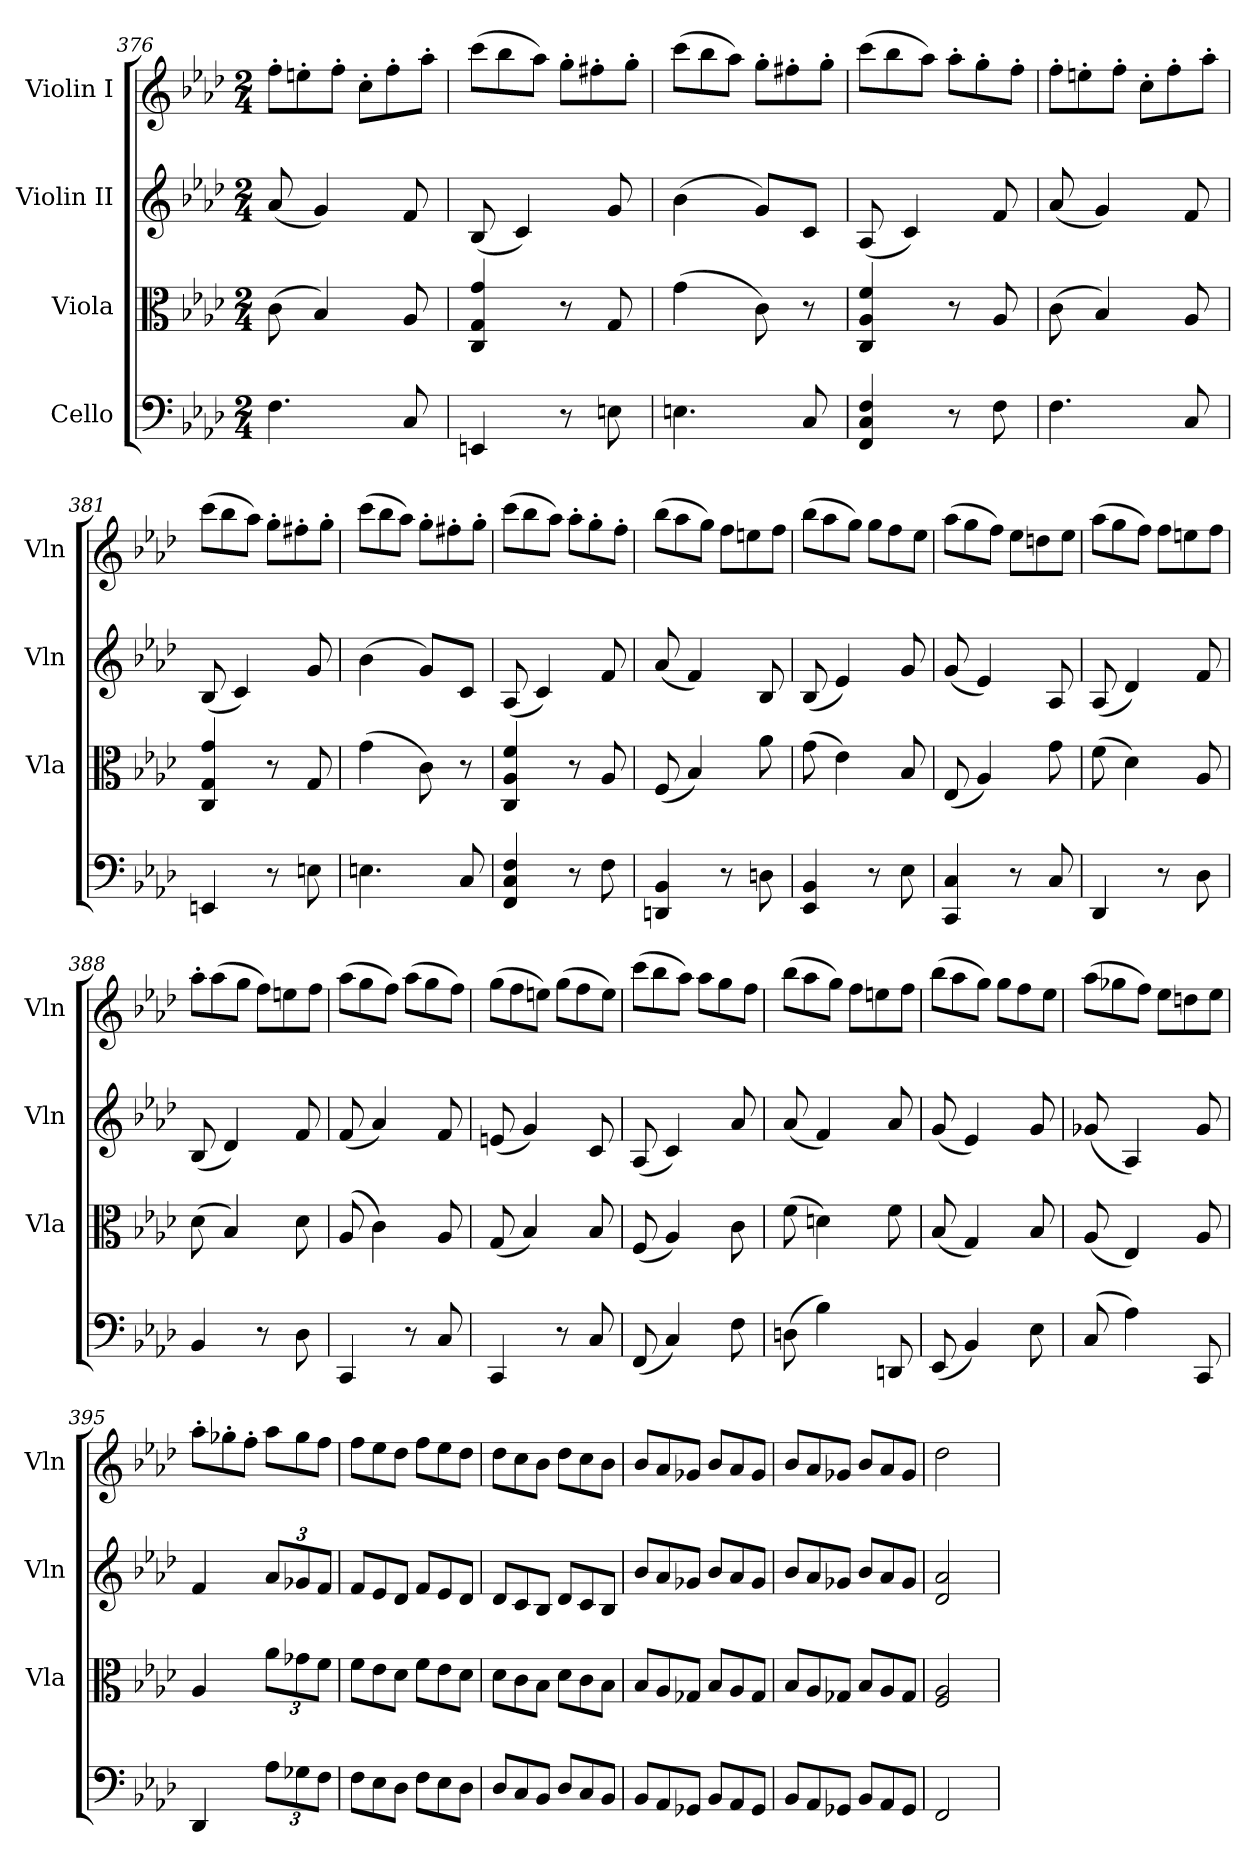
**kern	**kern	**kern	**kern
*part4	*part3	*part2	*part1
*staff4	*staff3	*staff2	*staff1
*I"Cello	*I"Viola	*I"Violin II	*I"Violin I
*	*I'Vla	*I'Vln	*I'Vln
*clefF4	*clefC3	*clefG2	*clefG2
*k[b-e-a-d-]	*k[b-e-a-d-]	*k[b-e-a-d-]	*k[b-e-a-d-]
*M2/4	*M2/4	*M2/4	*M2/4
*	*	*	*Xtuplet
=376	=376	=376	=376
4.F\	(>8c\	(<8a-/	12ff'\L
.	.	.	12een'\
.	4B-/)	4g/)	.
.	.	.	12ff'\J
.	.	.	12cc'\L
.	.	.	12ff'\
8C/	8A-/	8f/	.
.	.	.	12aa-'\J
=377	=377	=377	=377
4EEn/	4C/ 4G/ 4g/	(<8B-/	(>12ccc\L
.	.	.	12bb-\
.	.	4c/)	.
.	.	.	12aa-\J)
8r	8r	.	12gg'\L
.	.	.	12ff#X'\
8En\	8G/	8g/	.
.	.	.	12gg'\J
=378	=378	=378	=378
4.En\	(>4g\	(>4b-\	(>12ccc\L
.	.	.	12bb-\
.	.	.	12aa-\J)
.	8c\)	8g/L)	12gg'\L
.	.	.	12ff#X'\
8C/	8r	8c/J	.
.	.	.	12gg'\J
!!LO:LB:g=z
=379	=379	=379	=379
4FF/ 4C/ 4F/	4C/ 4A-/ 4f/	(<8A-/	(>12ccc\L
.	.	.	12bb-\
.	.	4c/)	.
.	.	.	12aa-\J)
8r	8r	.	12aa-'\L
.	.	.	12gg'\
8F\	8A-/	8f/	.
.	.	.	12ff'\J
=380	=380	=380	=380
4.F\	(>8c\	(<8a-/	12ff'\L
.	.	.	12een'\
.	4B-/)	4g/)	.
.	.	.	12ff'\J
.	.	.	12cc'\L
.	.	.	12ff'\
8C/	8A-/	8f/	.
.	.	.	12aa-'\J
=381	=381	=381	=381
4EEn/	4C/ 4G/ 4g/	(<8B-/	(>12ccc\L
.	.	.	12bb-\
.	.	4c/)	.
.	.	.	12aa-\J)
8r	8r	.	12gg'\L
.	.	.	12ff#X'\
8En\	8G/	8g/	.
.	.	.	12gg'\J
=382	=382	=382	=382
4.En\	(>4g\	(>4b-\	(>12ccc\L
.	.	.	12bb-\
.	.	.	12aa-\J)
.	8c\)	8g/L)	12gg'\L
.	.	.	12ff#X'\
8C/	8r	8c/J	.
.	.	.	12gg'\J
=383	=383	=383	=383
4FF/ 4C/ 4F/	4C/ 4A-/ 4f/	(<8A-/	(>12ccc\L
.	.	.	12bb-\
.	.	4c/)	.
.	.	.	12aa-\J)
8r	8r	.	12aa-'\L
.	.	.	12gg'\
8F\	8A-/	8f/	.
.	.	.	12ff'\J
=384	=384	=384	=384
4DDn/ 4BB-/	(<8F/	(<8a-/	(>12bb-\L
.	.	.	12aa-\
.	4B-/)	4f/)	.
.	.	.	12gg\J)
8r	.	.	12ff\L
.	.	.	12een\
8Dn\	8a-\	8B-/	.
.	.	.	12ff\J
=385	=385	=385	=385
4EE-/ 4BB-/	(>8g\	(<8B-/	(>12bb-\L
.	.	.	12aa-\
.	4e-\)	4e-/)	.
.	.	.	12gg\J)
8r	.	.	12gg\L
.	.	.	12ff\
8E-\	8B-/	8g/	.
.	.	.	12ee-\J
=386	=386	=386	=386
4CC/ 4C/	(<8E-/	(<8g/	(>12aa-\L
.	.	.	12gg\
.	4A-/)	4e-/)	.
.	.	.	12ff\J)
8r	.	.	12ee-\L
.	.	.	12ddn\
8C/	8g\	8A-/	.
.	.	.	12ee-\J
=387	=387	=387	=387
4DD-/	(>8f\	(<8A-/	(>12aa-\L
.	.	.	12gg\
.	4d-\)	4d-/)	.
.	.	.	12ff\J)
8r	.	.	12ff\L
.	.	.	12een\
8D-\	8A-/	8f/	.
.	.	.	12ff\J
!!LO:PB:g=z
=388	=388	=388	=388
4BB-/	(>8d-\	(<8B-/	12aa-'\L
.	.	.	(>12aa-\
.	4B-/)	4d-/)	.
.	.	.	12gg\J
8r	.	.	12ff\L)
.	.	.	12een\
8D-\	8d-\	8f/	.
.	.	.	12ff\J
=389	=389	=389	=389
4CC/	(>8A-/	(<8f/	(>12aa-\L
.	.	.	12gg\
.	4c\)	4a-/)	.
.	.	.	12ff\J)
8r	.	.	(>12aa-\L
.	.	.	12gg\
8C/	8A-/	8f/	.
.	.	.	12ff\J)
=390	=390	=390	=390
4CC/	(<8G/	(<8en/	(>12gg\L
.	.	.	12ff\
.	4B-/)	4g/)	.
.	.	.	12een\J)
8r	.	.	(>12gg\L
.	.	.	12ff\
8C/	8B-/	8c/	.
.	.	.	12ee\J)
=391	=391	=391	=391
(<8FF/	(<8F/	(<8A-/	(>12ccc\L
.	.	.	12bb-\
4C/)	4A-/)	4c/)	.
.	.	.	12aa-\J)
.	.	.	12aa-\L
.	.	.	12gg\
8F\	8c\	8a-/	.
.	.	.	12ff\J
=392	=392	=392	=392
(>8Dn\	(>8f\	(<8a-/	(>12bb-\L
.	.	.	12aa-\
4B-\)	4dn\)	4f/)	.
.	.	.	12gg\J)
.	.	.	12ff\L
.	.	.	12een\
8DDn/	8f\	8a-/	.
.	.	.	12ff\J
=393	=393	=393	=393
(<8EE-/	(<8B-/	(<8g/	(>12bb-\L
.	.	.	12aa-\
4BB-/)	4G/)	4e-/)	.
.	.	.	12gg\J)
.	.	.	12gg\L
.	.	.	12ff\
8E-\	8B-/	8g/	.
.	.	.	12ee-\J
=394	=394	=394	=394
(>8C/	(<8A-/	(<8g-X/	(>12aa-\L
.	.	.	12gg-X\
4A-\)	4E-/)	4A-/)	.
.	.	.	12ff\J)
.	.	.	12ee-\L
.	.	.	12ddn\
8CC/	8A-/	8g-/	.
.	.	.	12ee-\J
=395	=395	=395	=395
4DD-/	4A-/	4f/	12aa-'\L
.	.	.	12gg-X'\
.	.	.	12ff'\J
*Xbrackettup	*Xbrackettup	*Xbrackettup	*
12A-\L	12a-\L	12a-/L	12aa-\L
12G-X\	12g-X\	12g-X/	12gg-\
12F\J	12f\J	12f/J	12ff\J
=396	=396	=396	=396
*Xtuplet	*Xtuplet	*Xtuplet	*
12F\L	12f\L	12f/L	12ff\L
12E-\	12e-\	12e-/	12ee-\
12D-\J	12d-\J	12d-/J	12dd-\J
12F\L	12f\L	12f/L	12ff\L
12E-\	12e-\	12e-/	12ee-\
12D-\J	12d-\J	12d-/J	12dd-\J
=397	=397	=397	=397
12D-/L	12d-\L	12d-/L	12dd-\L
12C/	12c\	12c/	12cc\
12BB-/J	12B-\J	12B-/J	12b-\J
12D-/L	12d-\L	12d-/L	12dd-\L
12C/	12c\	12c/	12cc\
12BB-/J	12B-\J	12B-/J	12b-\J
!!LO:LB:g=z
=398	=398	=398	=398
12BB-/L	12B-/L	12b-/L	12b-/L
12AA-/	12A-/	12a-/	12a-/
12GG-X/J	12G-X/J	12g-X/J	12g-X/J
12BB-/L	12B-/L	12b-/L	12b-/L
12AA-/	12A-/	12a-/	12a-/
12GG-/J	12G-/J	12g-/J	12g-/J
=399	=399	=399	=399
12BB-/L	12B-/L	12b-/L	12b-/L
12AA-/	12A-/	12a-/	12a-/
12GG-X/J	12G-X/J	12g-X/J	12g-X/J
12BB-/L	12B-/L	12b-/L	12b-/L
12AA-/	12A-/	12a-/	12a-/
12GG-/J	12G-/J	12g-/J	12g-/J
=400	=400	=400	=400
2FF/	2F/ 2A-/	2d-/ 2a-/	2dd-\
=	=	=	=
*-	*-	*-	*-
